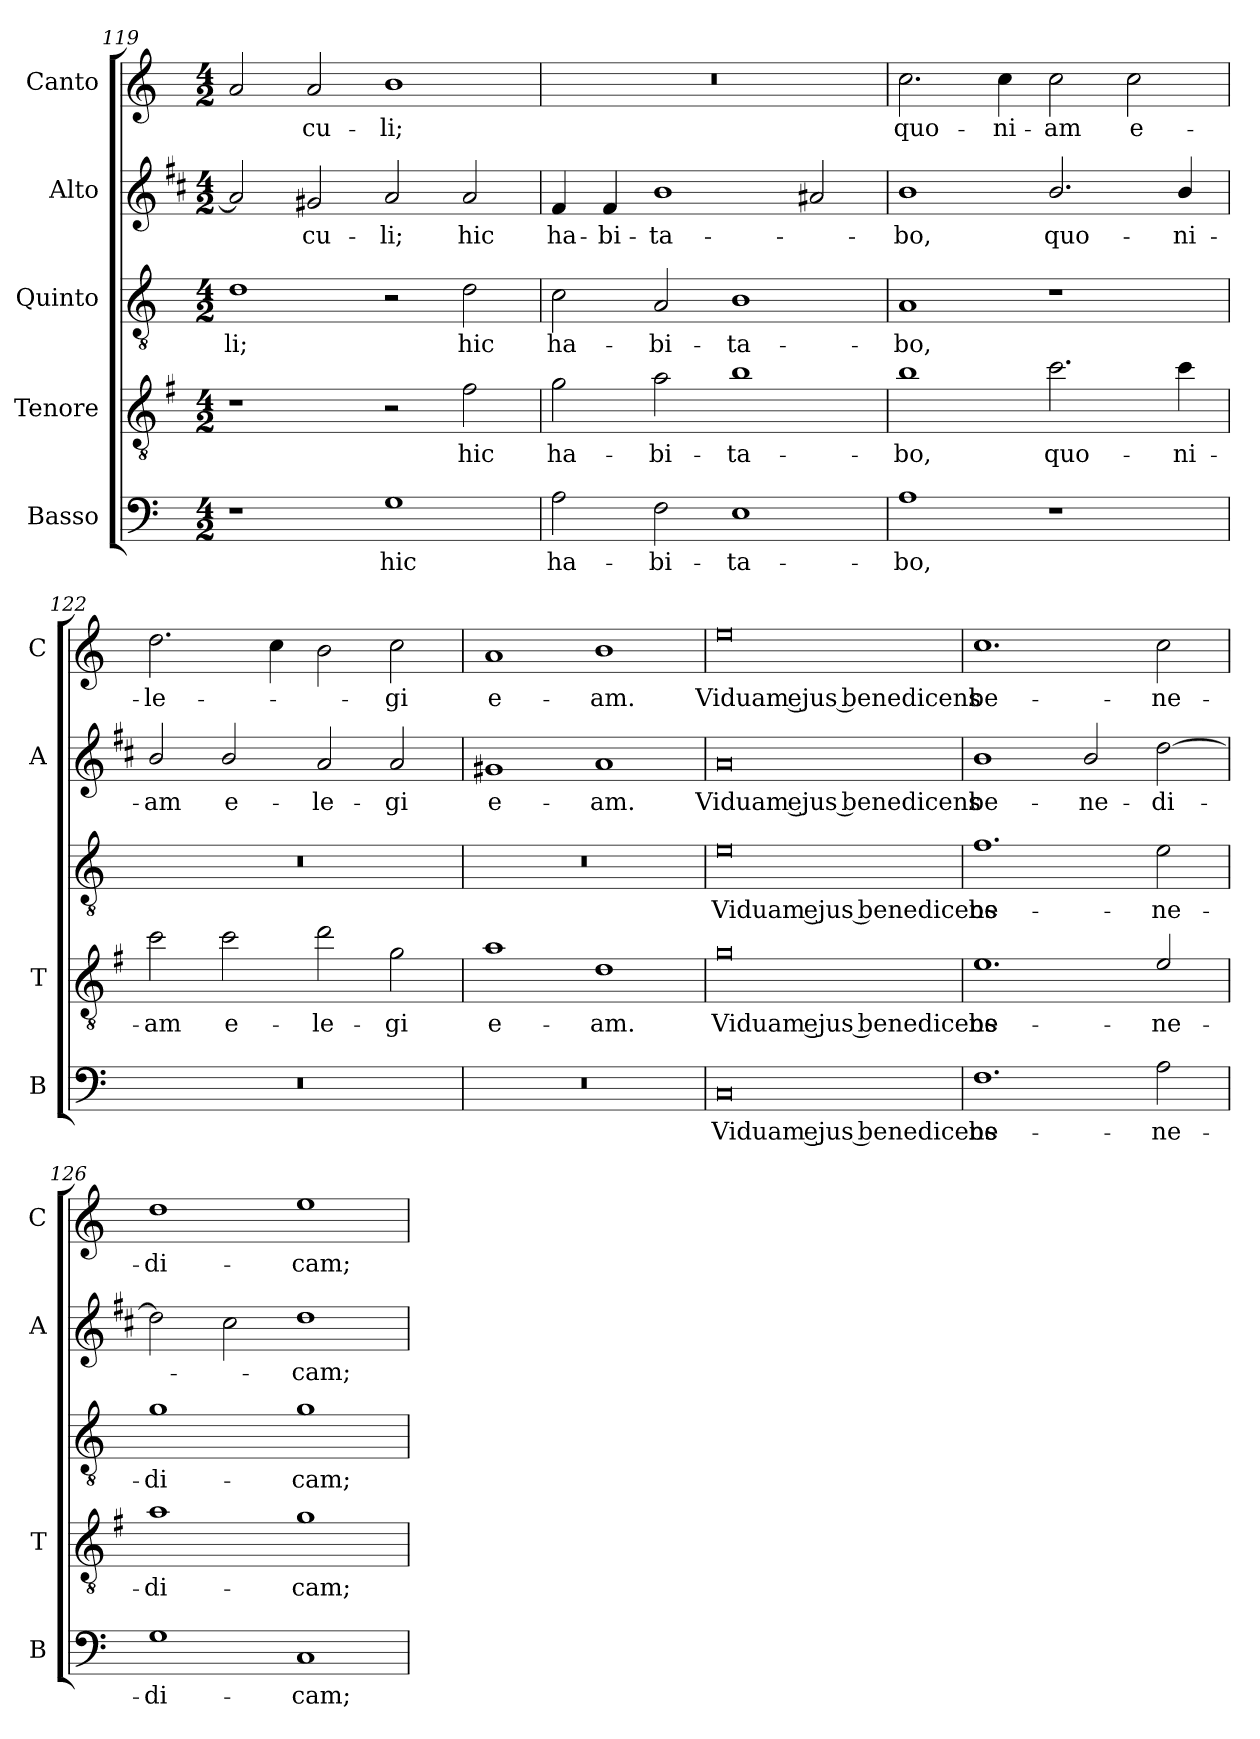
**kern	**text	**kern	**text	**kern	**text	**kern	**text	**kern	**text
*part5	*part5	*part4	*part4	*part3	*part3	*part2	*part2	*part1	*part1
*staff5	*staff5	*staff4	*staff4	*staff3	*staff3	*staff2	*staff2	*staff1	*staff1
*I"Basso	*	*I"Tenore	*	*I"Quinto	*	*I"Alto	*	*I"Canto	*
*I'B	*	*I'T	*	*	*	*I'A	*	*I'C	*
!!LO:PB:g=z
*clefF4	*	*clefGv2	*	*clefGv2	*	*clefG2	*	*clefG2	*
*	*	*ITrd4c7	*	*	*	*ITrd1c2	*	*	*
*k[]	*	*k[]	*	*k[]	*	*k[]	*	*k[]	*
*C:	*	*C:	*	*C:	*	*C:	*	*C:	*
*M4/2	*	*M4/2	*	*M4/2	*	*M4/2	*	*M4/2	*
=119	=119	=119	=119	=119	=119	=119	=119	=119	=119
!	!	!	!	!	!LO:LY:b	!	!	!	!
1r	.	1r	.	1d	-li;	2g/]	.	2a/	.
!	!	!	!	!	!	!	!LO:LY:b	!	!LO:LY:b
.	.	.	.	.	.	2f#X/	-cu-	2a/	-cu-
!	!LO:LY:b	!	!	!	!	!	!LO:LY:b	!	!LO:LY:b
1G	hic	2r	.	2r	.	2g/	-li;	1b	-li;
!	!	!	!LO:LY:b	!	!LO:LY:b	!	!LO:LY:b	!	!
.	.	2B\	hic	2d\	hic	2g/	hic	.	.
=120	=120	=120	=120	=120	=120	=120	=120	=120	=120
!	!LO:LY:b	!	!LO:LY:b	!	!LO:LY:b	!	!LO:LY:b	!	!
2A\	ha-	2c\	ha-	2c\	ha-	4e/	ha-	0r	.
!	!	!	!	!	!	!	!LO:LY:b	!	!
.	.	.	.	.	.	4e/	-bi-	.	.
!	!LO:LY:b	!	!LO:LY:b	!	!LO:LY:b	!	!LO:LY:b	!	!
2F\	-bi-	2d\	-bi-	2A/	-bi-	1a	-ta-	.	.
!	!LO:LY:b	!	!LO:LY:b	!	!LO:LY:b	!	!	!	!
1E	-ta-	1e	-ta-	1B	-ta-	.	.	.	.
.	.	.	.	.	.	2g#X/	.	.	.
=121	=121	=121	=121	=121	=121	=121	=121	=121	=121
!	!LO:LY:b	!	!LO:LY:b	!	!LO:LY:b	!	!LO:LY:b	!	!LO:LY:b
1A	-bo,	1e	-bo,	1A	-bo,	1a	-bo,	2.cc\	quo-
!	!	!	!	!	!	!	!	!	!LO:LY:b
.	.	.	.	.	.	.	.	4cc\	-ni-
!	!	!	!LO:LY:b	!	!	!	!LO:LY:b	!	!LO:LY:b
1r	.	2.f\	quo-	1r	.	2.a/	quo-	2cc\	-am
!	!	!	!	!	!	!	!	!	!LO:LY:b
.	.	.	.	.	.	.	.	2cc\	e-
!	!	!	!LO:LY:b	!	!	!	!LO:LY:b	!	!
.	.	4f\	-ni-	.	.	4a/	-ni-	.	.
=122	=122	=122	=122	=122	=122	=122	=122	=122	=122
!	!	!	!LO:LY:b	!	!	!	!LO:LY:b	!	!LO:LY:b
0r	.	2f\	-am	0r	.	2a/	-am	2.dd\	-le-
!	!	!	!LO:LY:b	!	!	!	!LO:LY:b	!	!
.	.	2f\	e-	.	.	2a/	e-	.	.
.	.	.	.	.	.	.	.	4cc\	.
!	!	!	!LO:LY:b	!	!	!	!LO:LY:b	!	!
.	.	2g\	-le-	.	.	2g/	-le-	2b\	.
!	!	!	!LO:LY:b	!	!	!	!LO:LY:b	!	!LO:LY:b
.	.	2c\	-gi	.	.	2g/	-gi	2cc\	-gi
=123	=123	=123	=123	=123	=123	=123	=123	=123	=123
!	!	!	!LO:LY:b	!	!	!	!LO:LY:b	!	!LO:LY:b
0r	.	1d	e-	0r	.	1f#X	e-	1a	e-
!	!	!	!LO:LY:b	!	!	!	!LO:LY:b	!	!LO:LY:b
.	.	1G	-am.	.	.	1g	-am.	1b	-am.
!!LO:LB:g=z
=124	=124	=124	=124	=124	=124	=124	=124	=124	=124
!	!LO:LY:b	!	!LO:LY:b	!	!LO:LY:b	!	!LO:LY:b	!	!LO:LY:b
0C	Viduam ejus benedicens	0c	Viduam ejus benedicens	0e	Viduam ejus benedicens	0g	Viduam ejus benedicens	0ee	Viduam ejus benedicens
=125	=125	=125	=125	=125	=125	=125	=125	=125	=125
!	!LO:LY:b	!	!LO:LY:b	!	!LO:LY:b	!	!LO:LY:b	!	!LO:LY:b
1.F	be-	1.A	be-	1.f	be-	1a	be-	1.cc	be-
!	!	!	!	!	!	!	!LO:LY:b	!	!
.	.	.	.	.	.	2a/	-ne-	.	.
!	!LO:LY:b	!	!LO:LY:b	!	!LO:LY:b	!	!LO:LY:b	!	!LO:LY:b
2A\	-ne-	2A/	-ne-	2e\	-ne-	[2cc\	-di-	2cc\	-ne-
=126	=126	=126	=126	=126	=126	=126	=126	=126	=126
!	!LO:LY:b	!	!LO:LY:b	!	!LO:LY:b	!	!	!	!LO:LY:b
1G	-di-	1d	-di-	1g	-di-	2cc\]	.	1dd	-di-
.	.	.	.	.	.	2b\	.	.	.
!	!LO:LY:b	!	!LO:LY:b	!	!LO:LY:b	!	!LO:LY:b	!	!LO:LY:b
1C	-cam;	1c	-cam;	1g	-cam;	1cc	-cam;	1ee	-cam;
=	=	=	=	=	=	=	=	=	=
*-	*-	*-	*-	*-	*-	*-	*-	*-	*-
